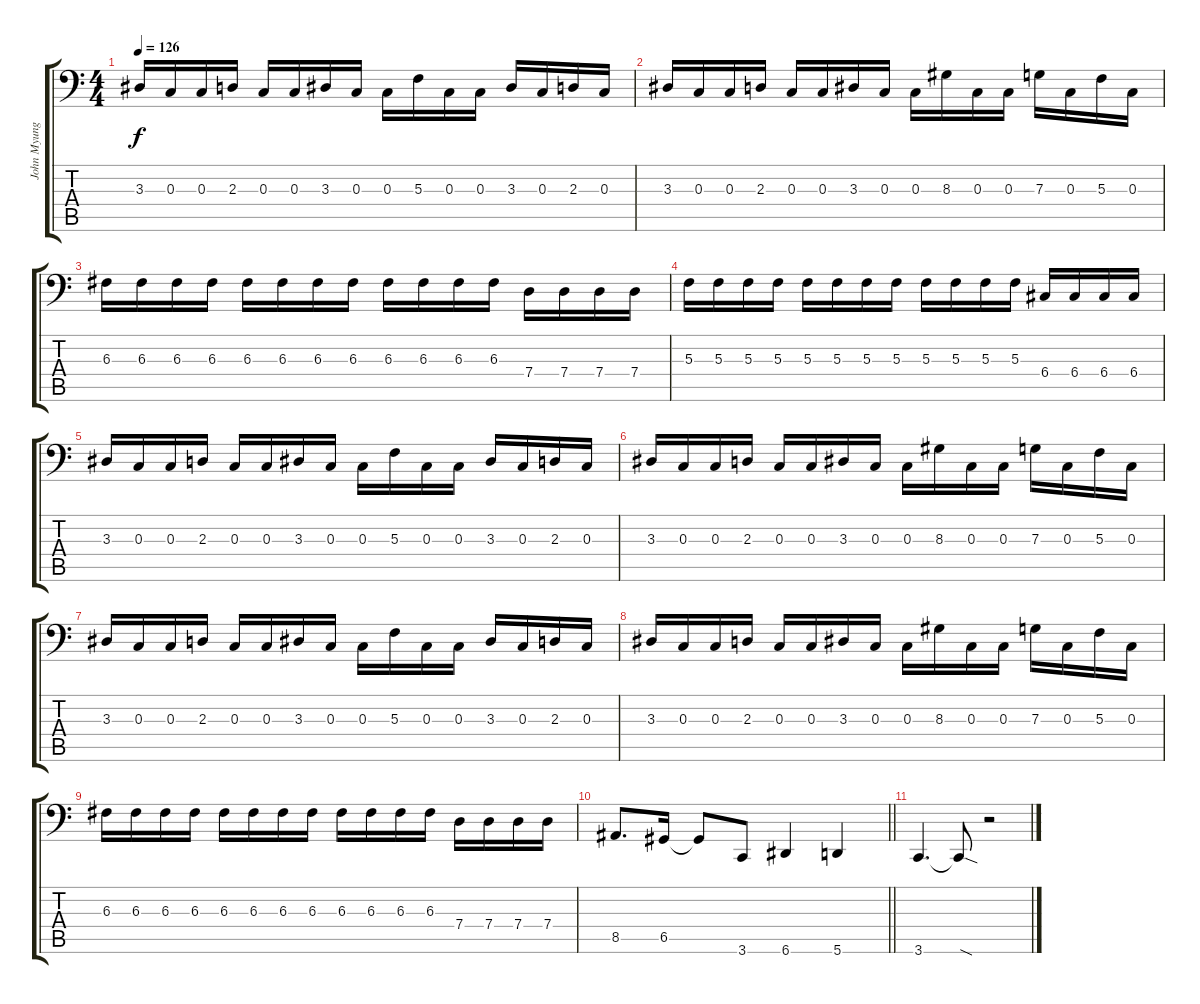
\track ("John Myung" "John Myung") {instrument electricbassfinger}
\staff {score tabs}
\tuning (Bb2 F2 C2 G1 D1 A0) {hide}
\ts (4 4)
\tempo 126
\clef f4
\ks c
3.3.16{dy f} 0.3.16 0.3.16 2.3.16 0.3.16 0.3.16 3.3.16 0.3.16 0.3.16 5.3.16 0.3.16 0.3.16 3.3.16 0.3.16 2.3.16 0.3.16 |
3.3.16 0.3.16 0.3.16 2.3.16 0.3.16 0.3.16 3.3.16 0.3.16 0.3.16 8.3.16 0.3.16 0.3.16 7.3.16 0.3.16 5.3.16 0.3.16 |
6.3.16 6.3.16 6.3.16 6.3.16 6.3.16 6.3.16 6.3.16 6.3.16 6.3.16 6.3.16 6.3.16 6.3.16 7.4.16 7.4.16 7.4.16 7.4.16 |
5.3.16 5.3.16 5.3.16 5.3.16 5.3.16 5.3.16 5.3.16 5.3.16 5.3.16 5.3.16 5.3.16 5.3.16 6.4.16 6.4.16 6.4.16 6.4.16 |
3.3.16 0.3.16 0.3.16 2.3.16 0.3.16 0.3.16 3.3.16 0.3.16 0.3.16 5.3.16 0.3.16 0.3.16 3.3.16 0.3.16 2.3.16 0.3.16 |
3.3.16 0.3.16 0.3.16 2.3.16 0.3.16 0.3.16 3.3.16 0.3.16 0.3.16 8.3.16 0.3.16 0.3.16 7.3.16 0.3.16 5.3.16 0.3.16 |
3.3.16 0.3.16 0.3.16 2.3.16 0.3.16 0.3.16 3.3.16 0.3.16 0.3.16 5.3.16 0.3.16 0.3.16 3.3.16 0.3.16 2.3.16 0.3.16 |
3.3.16 0.3.16 0.3.16 2.3.16 0.3.16 0.3.16 3.3.16 0.3.16 0.3.16 8.3.16 0.3.16 0.3.16 7.3.16 0.3.16 5.3.16 0.3.16 |
6.3.16 6.3.16 6.3.16 6.3.16 6.3.16 6.3.16 6.3.16 6.3.16 6.3.16 6.3.16 6.3.16 6.3.16 7.4.16 7.4.16 7.4.16 7.4.16 |
\barLineRight lightlight
8.5.8{d} 6.5.16 6.5{t}.8 3.6.8 6.6.4 5.6.4 |
3.6.4{d} 3.6{sod t}.8 r.2
